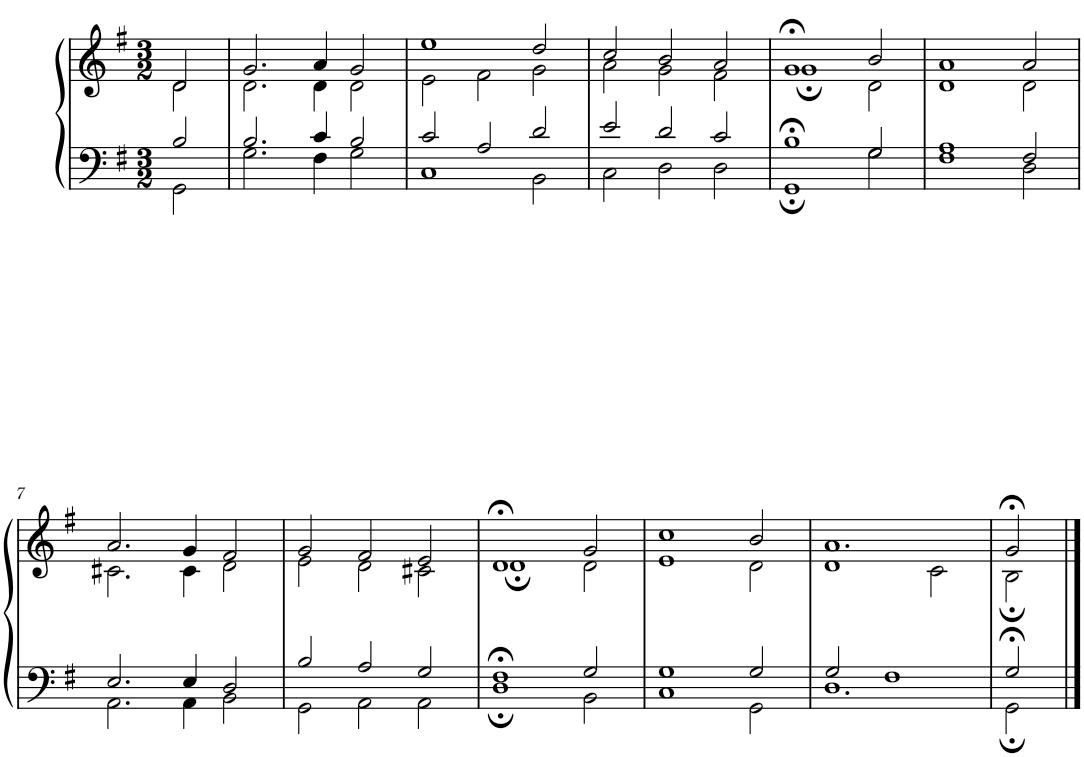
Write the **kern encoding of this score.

**kern	**kern
*part1	*part1
*staff2	*staff1
*I"Piano	*
*I'Pno.	*
*clefF4	*clefG2
*k[f#]	*k[f#]
*M3/2	*M3/2
=1	=1
*^	*^
2B/	2GG\	2d/	2d\
=2	=2	=2	=2
2.B/	2.G\	2.g/	2.d\
4c/	4F#\	4a/	4d\
2B/	2G\	2g/	2d\
=3	=3	=3	=3
2c/	1C	1ee	2e\
2A/	.	.	2f#\
2d/	2BB\	2dd/	2g\
=4	=4	=4	=4
2e/	2C\	2cc/	2a\
2d/	2D\	2b/	2g\
2c/	2D\	2a/	2f#\
=5	=5	=5	=5
1B;<	1GG;	1g;<	1g;
2G/	2G\	2b/	2d\
=6	=6	=6	=6
1A	1F#	1a	1d
2F#/	2D\	2a/	2d\
!!LO:LB:g=z	!!
=7	=7	=7	=7
2.E/	2.AA\	2.a/	2.c#X\
4E/	4AA\	4g/	4c#\
2D/	2BB\	2f#/	2d\
=8	=8	=8	=8
2B/	2GG\	2g/	2e\
2A/	2AA\	2f#/	2d\
2G/	2AA\	2e/	2c#X\
=9	=9	=9	=9
1F#;<	1D;	1d;<	1d;
2G/	2BB\	2g/	2d\
=10	=10	=10	=10
1G	1C	1cc	1e
2G/	2GG\	2b/	2d\
=11	=11	=11	=11
2G/	1.D	1.a	1d
1F#	.	.	.
.	.	.	2c\
=12	=12	=12	=12
2G;</	2GG;\	2g;</	2B;\
*v	*v	*	*
*	*v	*v
==	==
*-	*-
